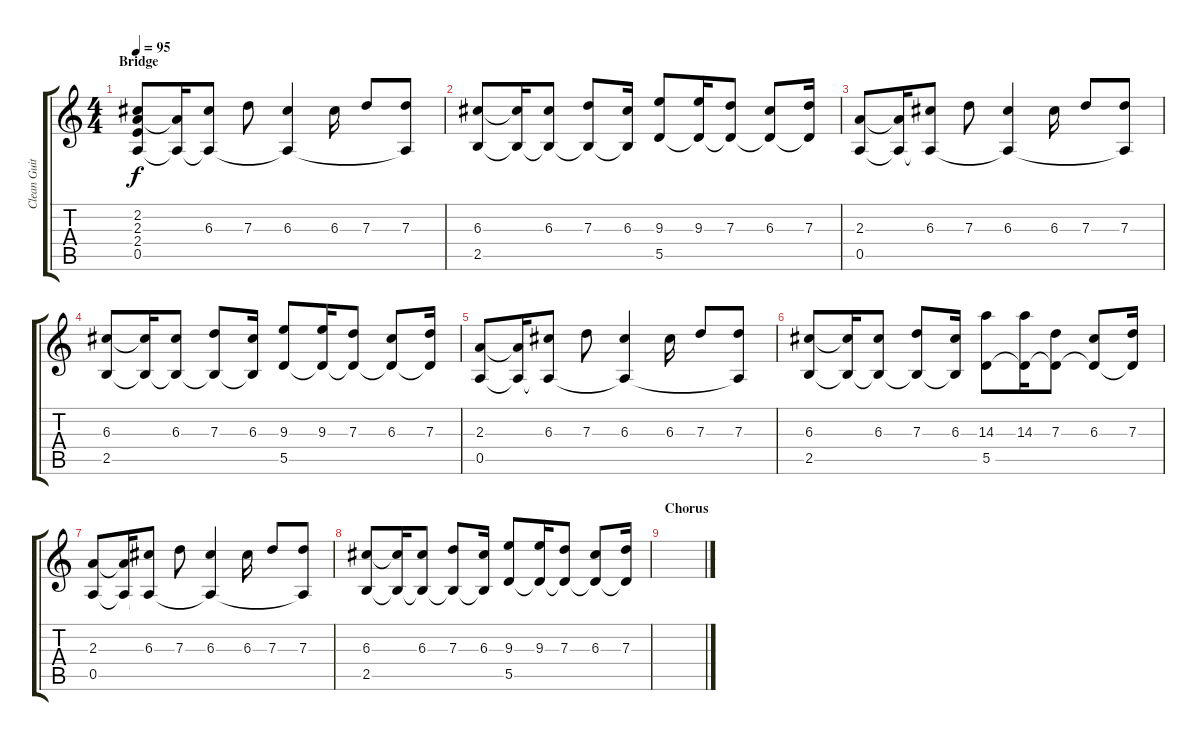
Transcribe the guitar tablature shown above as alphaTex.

\track ("Clean Guitar" "Clean Guit") {instrument electricguitarclean}
\staff {score tabs}
\tuning (E4 B3 G3 D3 A2 E2) {hide}
\ts (4 4)
\section ("" "Bridge")
\tempo 95
\clef g2
\ks c
(2.2 2.3 2.4 0.5).8{dy f volume 9} (2.3{t} 0.5{t}).16 (6.3 0.5{t}).8 7.3.8 (6.3 0.5{t}).4 6.3.16 7.3.8 (7.3 0.5{t}).8 |
(6.3 2.5).8 (6.3{t} 2.5{t}).16 (6.3 2.5{t}).8 (7.3 2.5{t}).8 (6.3 2.5{t}).16 (9.3 5.5).8 (9.3 5.5{t}).16 (7.3 5.5{t}).8 (6.3 5.5{t}).8 (7.3 5.5{t}).16 |
(2.3 0.5).8 (2.3{t} 0.5{t}).16 (6.3 0.5{t}).8 7.3.8 (6.3 0.5{t}).4 6.3.16 7.3.8 (7.3 0.5{t}).8 |
(6.3 2.5).8 (6.3{t} 2.5{t}).16 (6.3 2.5{t}).8 (7.3 2.5{t}).8 (6.3 2.5{t}).16 (9.3 5.5).8 (9.3 5.5{t}).16 (7.3 5.5{t}).8 (6.3 5.5{t}).8 (7.3 5.5{t}).16 |
(2.3 0.5).8 (2.3{t} 0.5{t}).16 (6.3 0.5{t}).8 7.3.8 (6.3 0.5{t}).4 6.3.16 7.3.8 (7.3 0.5{t}).8 |
(6.3 2.5).8 (6.3{t} 2.5{t}).16 (6.3 2.5{t}).8 (7.3 2.5{t}).8 (6.3 2.5{t}).16 (14.3 5.5).8 (14.3 5.5{t}).16 (7.3 5.5{t}).8 (6.3 5.5{t}).8 (7.3 5.5{t}).16 |
(2.3 0.5).8 (2.3{t} 0.5{t}).16 (6.3 0.5{t}).8 7.3.8 (6.3 0.5{t}).4 6.3.16 7.3.8 (7.3 0.5{t}).8 |
(6.3 2.5).8 (6.3{t} 2.5{t}).16 (6.3 2.5{t}).8 (7.3 2.5{t}).8 (6.3 2.5{t}).16 (9.3 5.5).8 (9.3 5.5{t}).16 (7.3 5.5{t}).8 (6.3 5.5{t}).8 (7.3 5.5{t}).16 |
\section ("" "Chorus")
